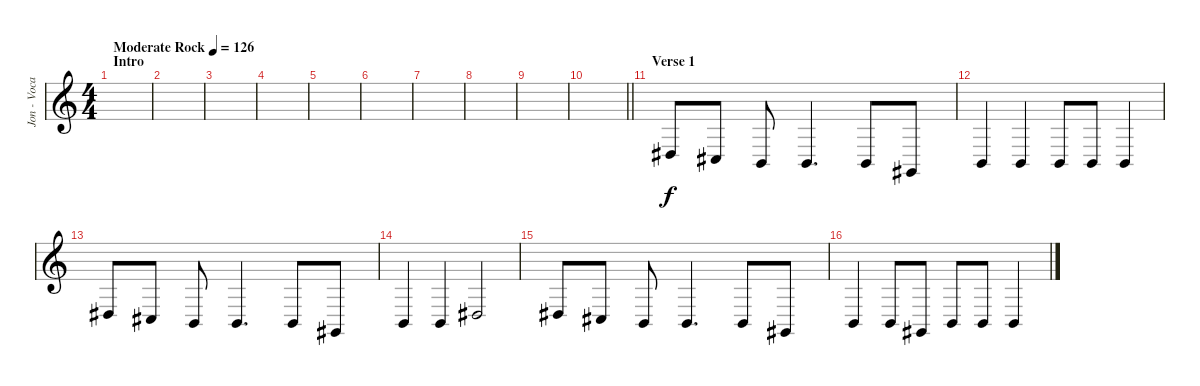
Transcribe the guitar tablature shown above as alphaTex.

\track ("Jon - Vocals" "Jon - Voca") {instrument tangoaccordion}
\staff {score}
\tuning (E4 B3 G3 D3 A2 E2) {hide}
\ts (4 4)
\section ("" "Intro")
\tempo (126 "Moderate Rock")
\clef g2
\ks c
|
|
|
|
|
|
|
|
|
\barLineRight lightlight
|
\section ("" "Verse 1")
1.4.8 4.5.8 2.5.8 2.5.4{d} 2.5.8 4.6.8 |
2.5.4 2.5.4 2.5.8 2.5.8 2.5.4 |
1.4.8 4.5.8 2.5.8 2.5.4{d} 2.5.8 4.6.8 |
2.5.4 2.5.4 1.4.2 |
1.4.8 4.5.8 2.5.8 2.5.4{d} 2.5.8 4.6.8 |
2.5.4 2.5.8 4.6.8 2.5.8 2.5.8 2.5.4
